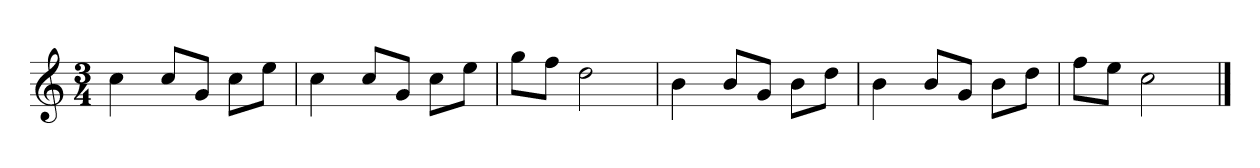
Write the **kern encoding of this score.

**kern
*part1
*staff1
*clefG2
*k[]
*M3/4
=
4cc
8cc/L
8g/J
8cc\L
8ee\J
=2
4cc
8cc/L
8g/J
8cc\L
8ee\J
=3
8gg\L
8ff\J
2dd
=4y
4b
8b/L
8g/J
8b\L
8dd\J
=5
4b
8b/L
8g/J
8b\L
8dd\J
=6
8ff\L
8ee\J
2cc
==
*-
